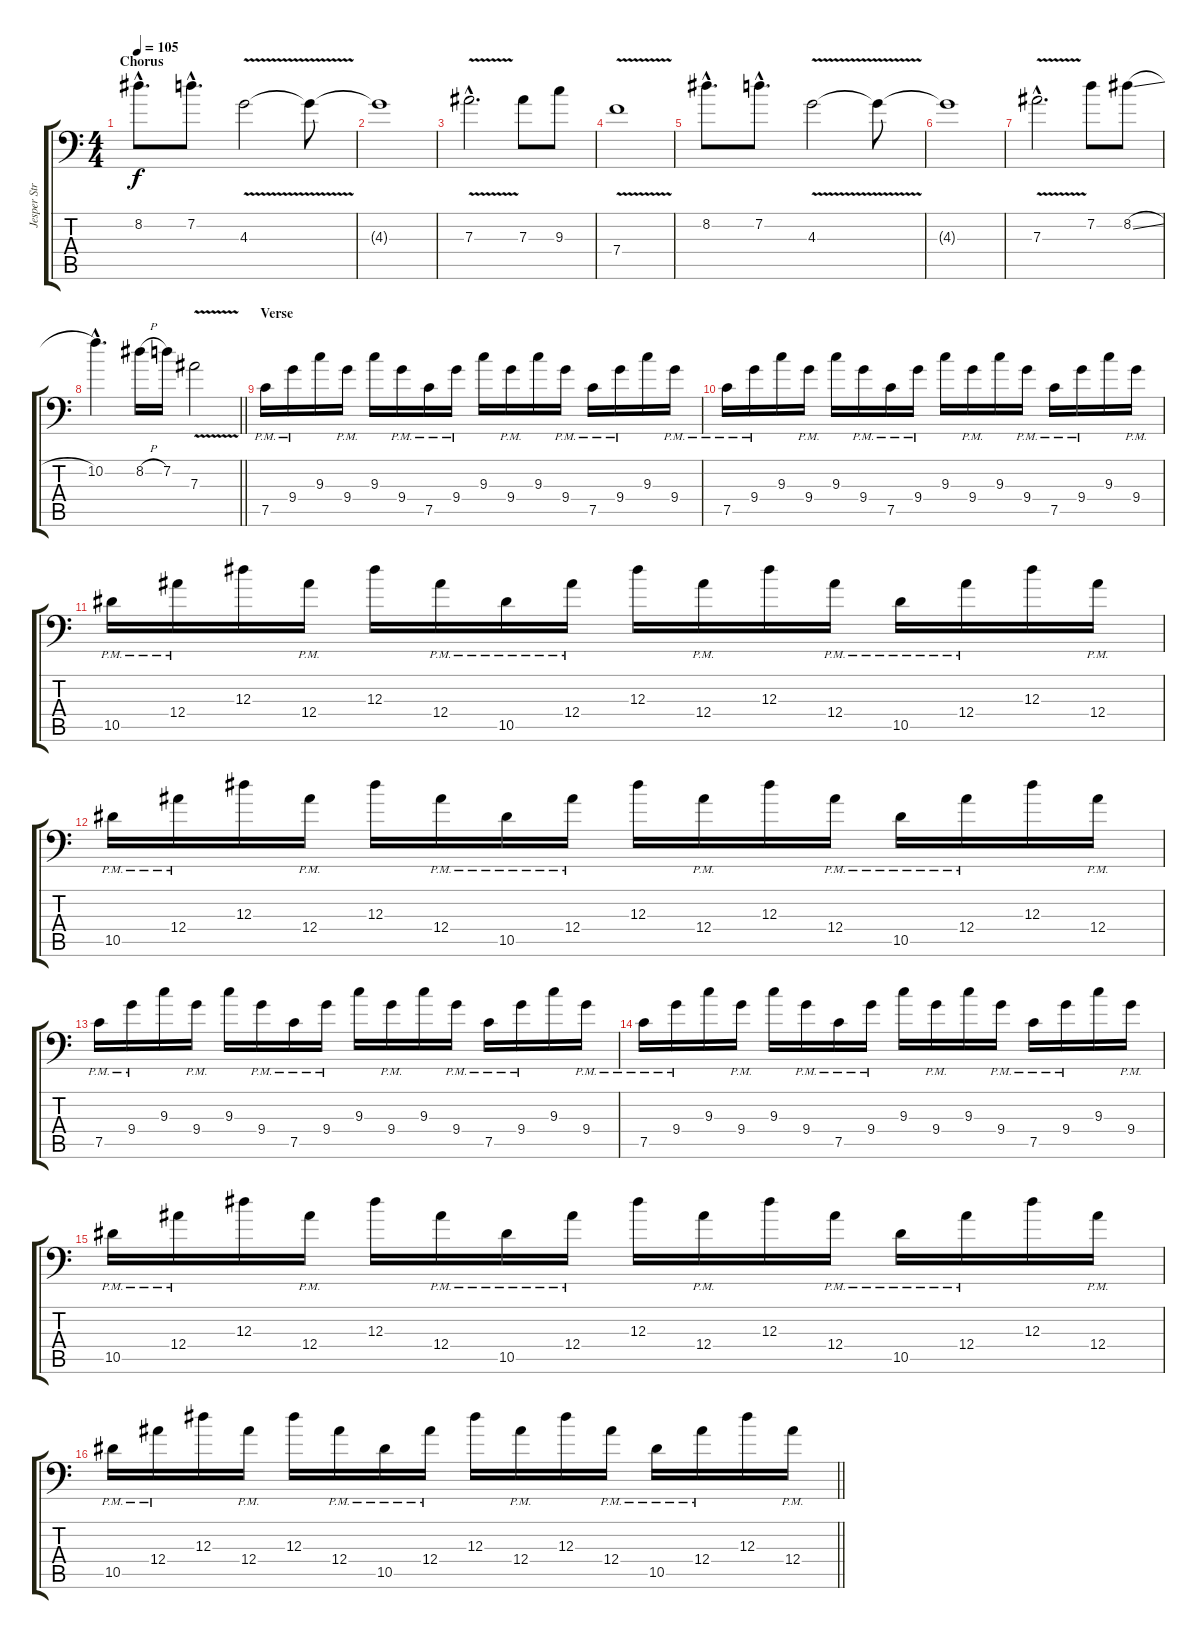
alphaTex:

\track ("Jesper Strömblad" "Jesper Str") {instrument distortionguitar}
\staff {score tabs}
\tuning (C4 G3 Eb3 Bb2 F2 Bb1) {hide}
\ts (4 4)
\section ("" "Chorus")
\tempo 105
\clef f4
\ks c
8.2{hac}.8{d dy f} 7.2{hac}.8{d} 4.3{v}.2 4.3{t}.8 |
4.3{t}.1 |
7.3{v hac}.2{d} 7.3.8 9.3.8 |
7.4{v}.1 |
8.2{hac}.8{d} 7.2{hac}.8{d} 4.3{v}.2 4.3{t}.8 |
4.3{t}.1 |
7.3{v hac}.2{d} 7.2.8 8.2{sl}.8 |
\barLineRight lightlight
10.2{hac}.4{d} 8.2{h}.16 7.2.16 7.3{v}.2 |
\section ("" "Verse")
7.5{pm}.16 9.4{pm}.16 9.3.16 9.4{pm}.16 9.3.16 9.4{pm}.16 7.5{pm}.16 9.4{pm}.16 9.3.16 9.4{pm}.16 9.3.16 9.4{pm}.16 7.5{pm}.16 9.4{pm}.16 9.3.16 9.4{pm}.16 |
7.5{pm}.16 9.4{pm}.16 9.3.16 9.4{pm}.16 9.3.16 9.4{pm}.16 7.5{pm}.16 9.4{pm}.16 9.3.16 9.4{pm}.16 9.3.16 9.4{pm}.16 7.5{pm}.16 9.4{pm}.16 9.3.16 9.4{pm}.16 |
10.5{pm}.16 12.4{pm}.16 12.3.16 12.4{pm}.16 12.3.16 12.4{pm}.16 10.5{pm}.16 12.4{pm}.16 12.3.16 12.4{pm}.16 12.3.16 12.4{pm}.16 10.5{pm}.16 12.4{pm}.16 12.3.16 12.4{pm}.16 |
10.5{pm}.16 12.4{pm}.16 12.3.16 12.4{pm}.16 12.3.16 12.4{pm}.16 10.5{pm}.16 12.4{pm}.16 12.3.16 12.4{pm}.16 12.3.16 12.4{pm}.16 10.5{pm}.16 12.4{pm}.16 12.3.16 12.4{pm}.16 |
7.5{pm}.16 9.4{pm}.16 9.3.16 9.4{pm}.16 9.3.16 9.4{pm}.16 7.5{pm}.16 9.4{pm}.16 9.3.16 9.4{pm}.16 9.3.16 9.4{pm}.16 7.5{pm}.16 9.4{pm}.16 9.3.16 9.4{pm}.16 |
7.5{pm}.16 9.4{pm}.16 9.3.16 9.4{pm}.16 9.3.16 9.4{pm}.16 7.5{pm}.16 9.4{pm}.16 9.3.16 9.4{pm}.16 9.3.16 9.4{pm}.16 7.5{pm}.16 9.4{pm}.16 9.3.16 9.4{pm}.16 |
10.5{pm}.16 12.4{pm}.16 12.3.16 12.4{pm}.16 12.3.16 12.4{pm}.16 10.5{pm}.16 12.4{pm}.16 12.3.16 12.4{pm}.16 12.3.16 12.4{pm}.16 10.5{pm}.16 12.4{pm}.16 12.3.16 12.4{pm}.16 |
\barLineRight lightlight
10.5{pm}.16 12.4{pm}.16 12.3.16 12.4{pm}.16 12.3.16 12.4{pm}.16 10.5{pm}.16 12.4{pm}.16 12.3.16 12.4{pm}.16 12.3.16 12.4{pm}.16 10.5{pm}.16 12.4{pm}.16 12.3.16 12.4{pm}.16
